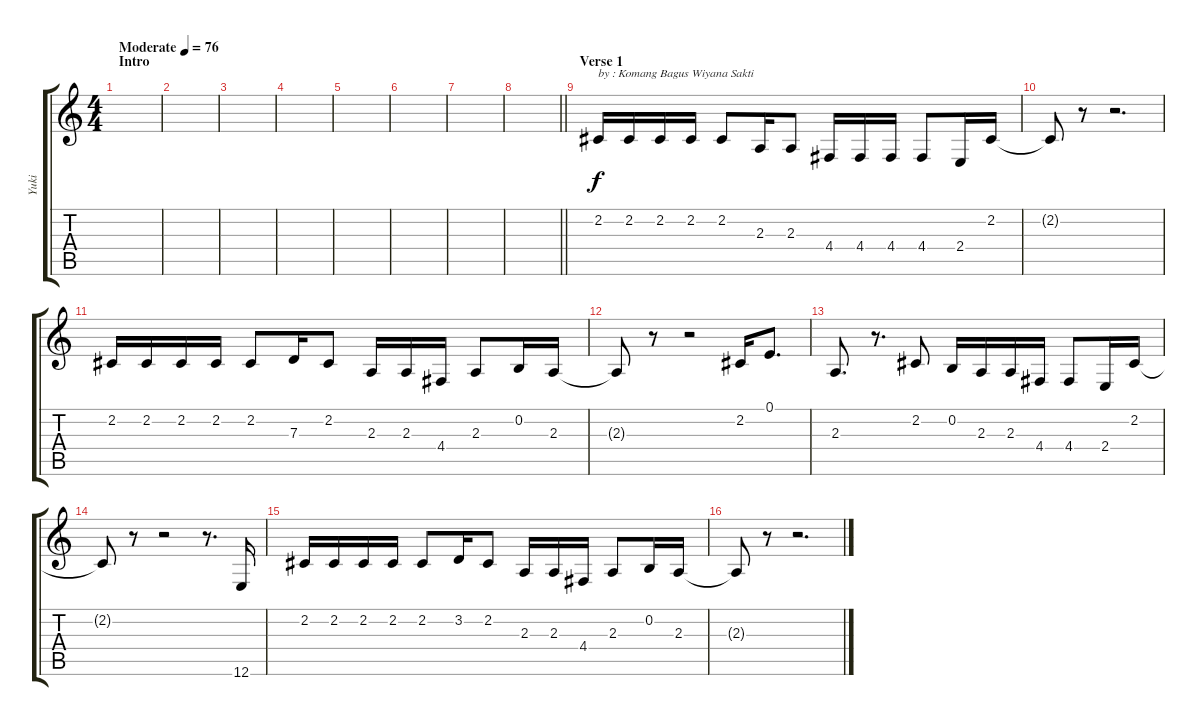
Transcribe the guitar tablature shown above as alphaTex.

\track ("Yuki" "Yuki") {instrument lead6voice}
\staff {score tabs}
\tuning (E4 B3 G3 D3 A2 E2) {hide}
\ts (4 4)
\section ("" "Intro")
\tempo (76 "Moderate")
\clef g2
\ks c
|
|
|
|
|
|
|
\barLineRight lightlight
|
\section ("" "Verse 1")
2.2.16{txt "by : Komang Bagus Wiyana Sakti"} 2.2.16 2.2.16 2.2.16 2.2.8 2.3.16 2.3.8 4.4.16 4.4.16 4.4.16 4.4.8 2.4.16 2.2.16 |
2.2{t}.8 r.8 r.2{d} |
2.2.16 2.2.16 2.2.16 2.2.16 2.2.8 7.3.16 2.2.8 2.3.16 2.3.16 4.4.16 2.3.8 0.2.16 2.3.16 |
2.3{t}.8 r.8 r.2 2.2.16 0.1.8{d} |
2.3.8{d} r.8{d} 2.2.8 0.2.16 2.3.16 2.3.16 4.4.16 4.4.8 2.4.16 2.2.16 |
2.2{t}.8 r.8 r.2 r.8{d} 12.6.16 |
2.2.16 2.2.16 2.2.16 2.2.16 2.2.8 3.2.16 2.2.8 2.3.16 2.3.16 4.4.16 2.3.8 0.2.16 2.3.16 |
2.3{t}.8 r.8 r.2{d}
